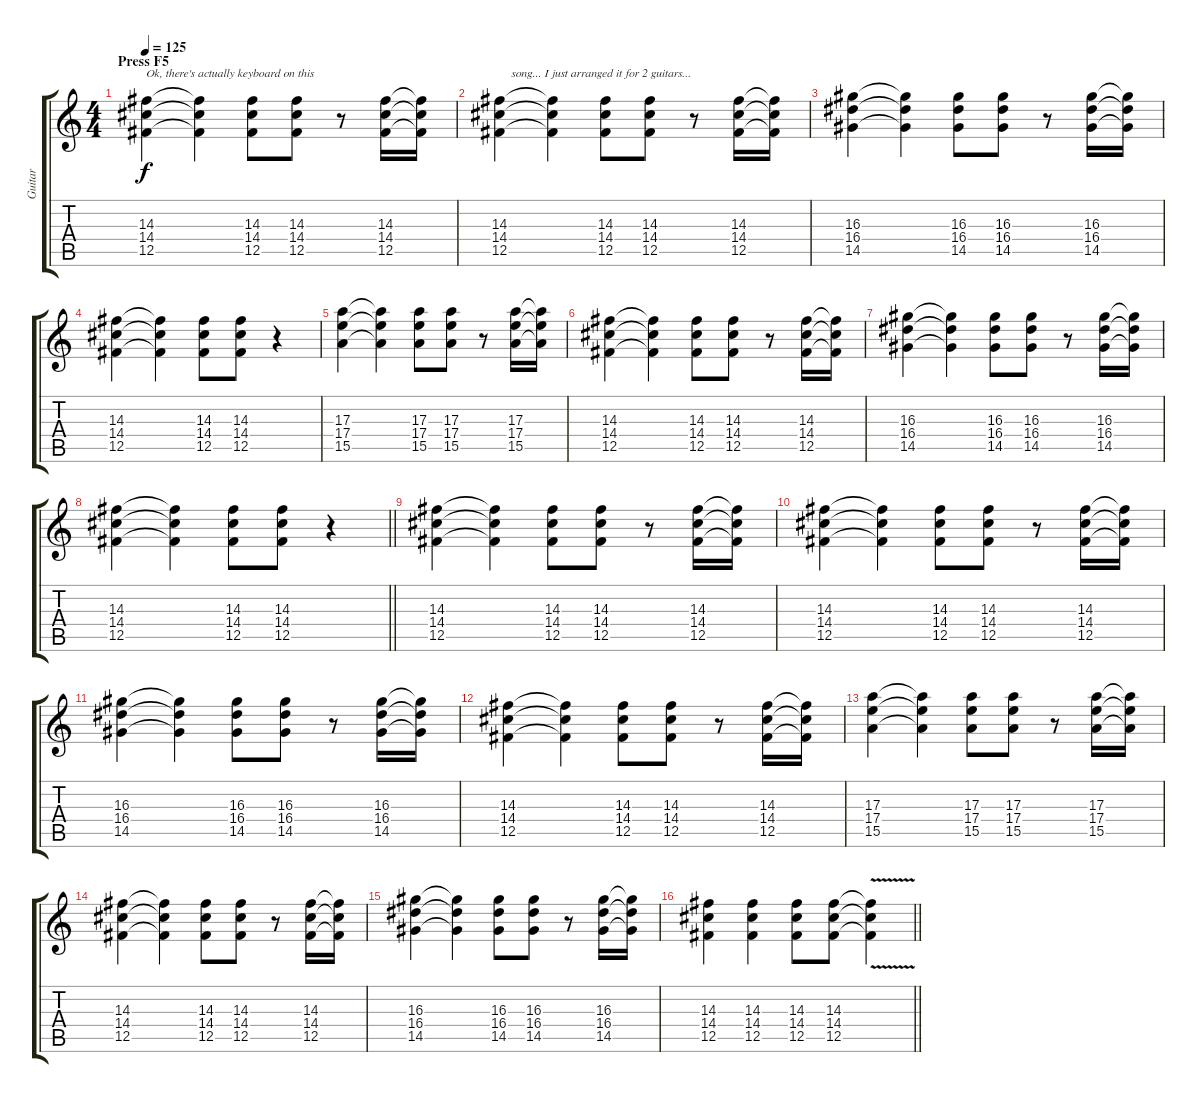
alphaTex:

\track ("Guitar" "Guitar") {instrument overdrivenguitar}
\staff {score tabs}
\tuning (Db4 Ab3 E3 B2 Gb2 B1) {hide}
\ts (4 4)
\section ("" "Press F5")
\tempo 125
\clef g2
\ks c
(14.3 14.4 12.5).4{txt "Ok, there's actually keyboard on this" dy f instrument overdrivenguitar} (14.3{t} 14.4{t} 12.5{t}).4 (14.3 14.4 12.5).8 (14.3 14.4 12.5).8 r.8 (14.3 14.4 12.5).16 (14.3{t} 14.4{t} 12.5{t}).16 |
(14.3 14.4 12.5).4{txt "    song... I just arranged it for 2 guitars..."} (14.3{t} 14.4{t} 12.5{t}).4 (14.3 14.4 12.5).8 (14.3 14.4 12.5).8 r.8 (14.3 14.4 12.5).16 (14.3{t} 14.4{t} 12.5{t}).16 |
(16.3 16.4 14.5).4 (16.3{t} 16.4{t} 14.5{t}).4 (16.3 16.4 14.5).8 (16.3 16.4 14.5).8 r.8 (16.3 16.4 14.5).16 (16.3{t} 16.4{t} 14.5{t}).16 |
(14.3 14.4 12.5).4 (14.3{t} 14.4{t} 12.5{t}).4 (14.3 14.4 12.5).8 (14.3 14.4 12.5).8 r.4 |
(17.3 17.4 15.5).4 (17.3{t} 17.4{t} 15.5{t}).4 (17.3 17.4 15.5).8 (17.3 17.4 15.5).8 r.8 (17.3 17.4 15.5).16 (17.3{t} 17.4{t} 15.5{t}).16 |
(14.3 14.4 12.5).4 (14.3{t} 14.4{t} 12.5{t}).4 (14.3 14.4 12.5).8 (14.3 14.4 12.5).8 r.8 (14.3 14.4 12.5).16 (14.3{t} 14.4{t} 12.5{t}).16 |
(16.3 16.4 14.5).4 (16.3{t} 16.4{t} 14.5{t}).4 (16.3 16.4 14.5).8 (16.3 16.4 14.5).8 r.8 (16.3 16.4 14.5).16 (16.3{t} 16.4{t} 14.5{t}).16 |
\barLineRight lightlight
(14.3 14.4 12.5).4 (14.3{t} 14.4{t} 12.5{t}).4 (14.3 14.4 12.5).8 (14.3 14.4 12.5).8 r.4 |
\section ("" "")
(14.3 14.4 12.5).4{instrument electricguitarclean} (14.3{t} 14.4{t} 12.5{t}).4 (14.3 14.4 12.5).8 (14.3 14.4 12.5).8 r.8 (14.3 14.4 12.5).16 (14.3{t} 14.4{t} 12.5{t}).16 |
(14.3 14.4 12.5).4 (14.3{t} 14.4{t} 12.5{t}).4 (14.3 14.4 12.5).8 (14.3 14.4 12.5).8 r.8 (14.3 14.4 12.5).16 (14.3{t} 14.4{t} 12.5{t}).16 |
(16.3 16.4 14.5).4 (16.3{t} 16.4{t} 14.5{t}).4 (16.3 16.4 14.5).8 (16.3 16.4 14.5).8 r.8 (16.3 16.4 14.5).16 (16.3{t} 16.4{t} 14.5{t}).16 |
(14.3 14.4 12.5).4 (14.3{t} 14.4{t} 12.5{t}).4 (14.3 14.4 12.5).8 (14.3 14.4 12.5).8 r.8 (14.3 14.4 12.5).16 (14.3{t} 14.4{t} 12.5{t}).16 |
(17.3 17.4 15.5).4 (17.3{t} 17.4{t} 15.5{t}).4 (17.3 17.4 15.5).8 (17.3 17.4 15.5).8 r.8 (17.3 17.4 15.5).16 (17.3{t} 17.4{t} 15.5{t}).16 |
(14.3 14.4 12.5).4 (14.3{t} 14.4{t} 12.5{t}).4 (14.3 14.4 12.5).8 (14.3 14.4 12.5).8 r.8 (14.3 14.4 12.5).16 (14.3{t} 14.4{t} 12.5{t}).16 |
(16.3 16.4 14.5).4 (16.3{t} 16.4{t} 14.5{t}).4 (16.3 16.4 14.5).8 (16.3 16.4 14.5).8 r.8 (16.3 16.4 14.5).16 (16.3{t} 16.4{t} 14.5{t}).16 |
\barLineRight lightlight
(14.3 14.4 12.5).4 (14.3 14.4 12.5).4 (14.3 14.4 12.5).8 (14.3 14.4 12.5).8 (14.3{v t} 14.4{v t} 12.5{v t}).4
